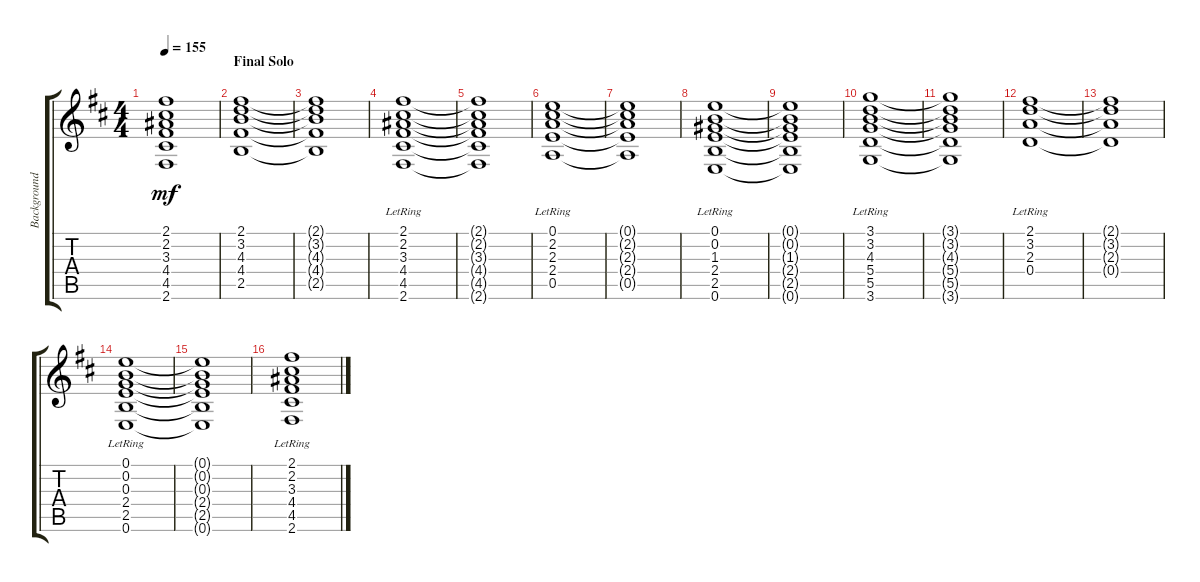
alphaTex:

\track ("Background" "Background") {instrument acousticguitarsteel}
\staff {score tabs}
\tuning (E4 B3 G3 D3 A2 E2) {hide}
\ts (4 4)
\tempo 155
\clef g2
\ks bminor
(2.1{t} 2.2{t} 3.3{t} 4.4{t} 4.5{t} 2.6{t}).1{dy mf} |
\section ("" "Final Solo")
(2.1 3.2 4.3 4.4 2.5).1 |
(2.1{t} 3.2{t} 4.3{t} 4.4{t} 2.5{t}).1 |
(2.1{lr} 2.2{lr} 3.3{lr} 4.4{lr} 4.5{lr} 2.6{lr}).1 |
(2.1{t} 2.2{t} 3.3{t} 4.4{t} 4.5{t} 2.6{t}).1 |
(0.1{lr} 2.2{lr} 2.3{lr} 2.4{lr} 0.5{lr}).1 |
(0.1{t} 2.2{t} 2.3{t} 2.4{t} 0.5{t}).1 |
(0.1{lr} 0.2{lr} 1.3{lr} 2.4{lr} 2.5{lr} 0.6{lr}).1 |
(0.1{t} 0.2{t} 1.3{t} 2.4{t} 2.5{t} 0.6{t}).1 |
(3.1{lr} 3.2{lr} 4.3{lr} 5.4{lr} 5.5{lr} 3.6{lr}).1 |
(3.1{t} 3.2{t} 4.3{t} 5.4{t} 5.5{t} 3.6{t}).1 |
(2.1{lr} 3.2{lr} 2.3{lr} 0.4{lr}).1 |
(2.1{t} 3.2{t} 2.3{t} 0.4{t}).1 |
(0.1{lr} 0.2{lr} 0.3{lr} 2.4{lr} 2.5{lr} 0.6{lr}).1 |
(0.1{t} 0.2{t} 0.3{t} 2.4{t} 2.5{t} 0.6{t}).1 |
(2.1{lr} 2.2{lr} 3.3{lr} 4.4{lr} 4.5{lr} 2.6{lr}).1
